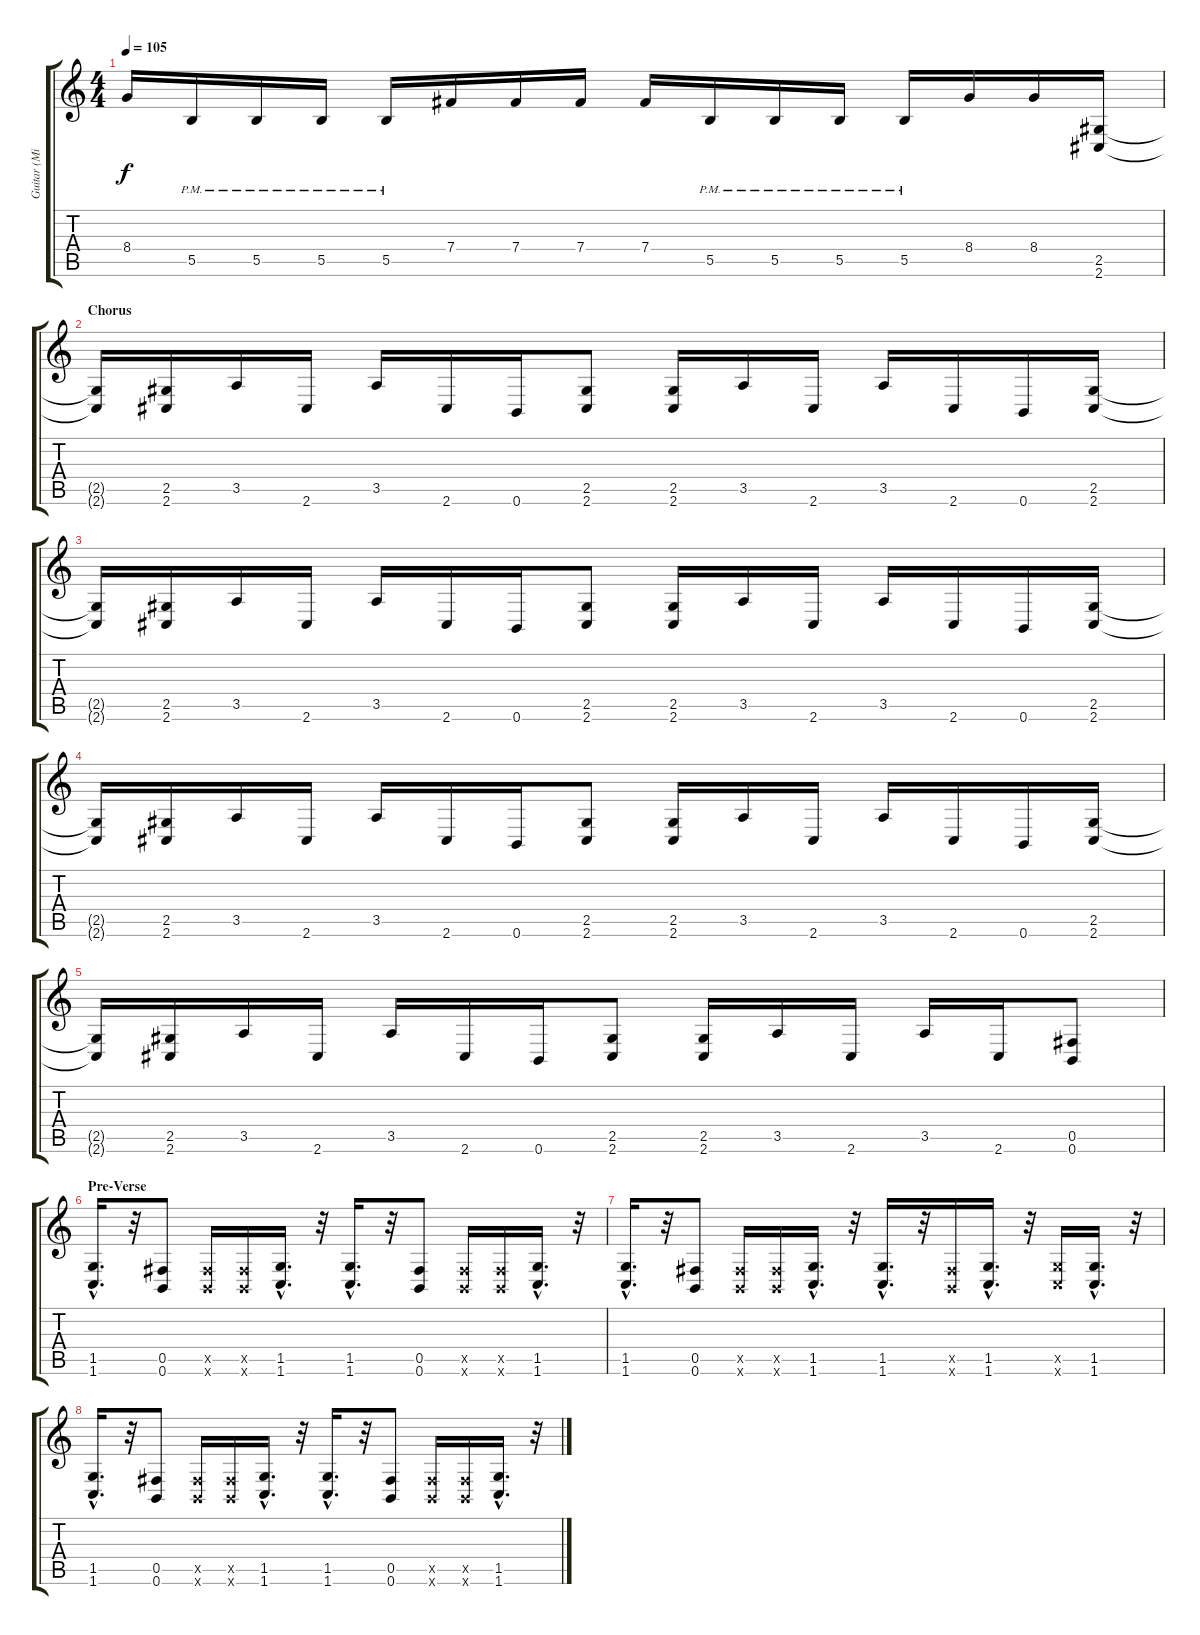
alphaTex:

\track ("Guitar (Mike Smith)" "Guitar (Mi") {instrument distortionguitar}
\staff {score tabs}
\tuning (Db4 Ab3 E3 B2 Gb2 B1) {hide}
\ts (4 4)
\tempo 105
\clef g2
\ks c
8.4.16{dy f} 5.5{pm}.16 5.5{pm}.16 5.5{pm}.16 5.5{pm}.16 7.4.16 7.4.16 7.4.16 7.4.16 5.5{pm}.16 5.5{pm}.16 5.5{pm}.16 5.5{pm}.16 8.4.16 8.4.16 (2.5 2.6).16 |
\section ("" "Chorus")
(2.5{t} 2.6{t}).16 (2.5 2.6).16 3.5.16 2.6.16 3.5.16 2.6.16 0.6.16 (2.5 2.6).8 (2.5 2.6).16 3.5.16 2.6.16 3.5.16 2.6.16 0.6.16 (2.5 2.6).16 |
(2.5{t} 2.6{t}).16 (2.5 2.6).16 3.5.16 2.6.16 3.5.16 2.6.16 0.6.16 (2.5 2.6).8 (2.5 2.6).16 3.5.16 2.6.16 3.5.16 2.6.16 0.6.16 (2.5 2.6).16 |
(2.5{t} 2.6{t}).16 (2.5 2.6).16 3.5.16 2.6.16 3.5.16 2.6.16 0.6.16 (2.5 2.6).8 (2.5 2.6).16 3.5.16 2.6.16 3.5.16 2.6.16 0.6.16 (2.5 2.6).16 |
(2.5{t} 2.6{t}).16 (2.5 2.6).16 3.5.16 2.6.16 3.5.16 2.6.16 0.6.16 (2.5 2.6).8 (2.5 2.6).16 3.5.16 2.6.16 3.5.16 2.6.16 (0.5 0.6).8 |
\section ("" "Pre-Verse")
(1.5{hac} 1.6{hac}).16{d} r.32 (0.5 0.6).8 (0.5{x} 0.6{x}).16 (0.5{x} 0.6{x}).16 (1.5{hac} 1.6{hac}).16{d} r.32 (1.5{hac} 1.6{hac}).16{d} r.32 (0.5 0.6).8 (0.5{x} 0.6{x}).16 (0.5{x} 0.6{x}).16 (1.5{hac} 1.6{hac}).16{d} r.32 |
(1.5{hac} 1.6{hac}).16{d} r.32 (0.5 0.6).8 (0.5{x} 0.6{x}).16 (0.5{x} 0.6{x}).16 (1.5{hac} 1.6{hac}).16{d} r.32 (1.5{hac} 1.6{hac}).16{d} r.32 (0.5{x} 0.6{x}).16 (1.5{hac} 1.6{hac}).16{d} r.32 (1.5{x} 1.6{x}).16 (1.5{hac} 1.6{hac}).16{d} r.32 |
(1.5{hac} 1.6{hac}).16{d} r.32 (0.5 0.6).8 (0.5{x} 0.6{x}).16 (0.5{x} 0.6{x}).16 (1.5{hac} 1.6{hac}).16{d} r.32 (1.5{hac} 1.6{hac}).16{d} r.32 (0.5 0.6).8 (0.5{x} 0.6{x}).16 (0.5{x} 0.6{x}).16 (1.5{hac} 1.6{hac}).16{d} r.32
